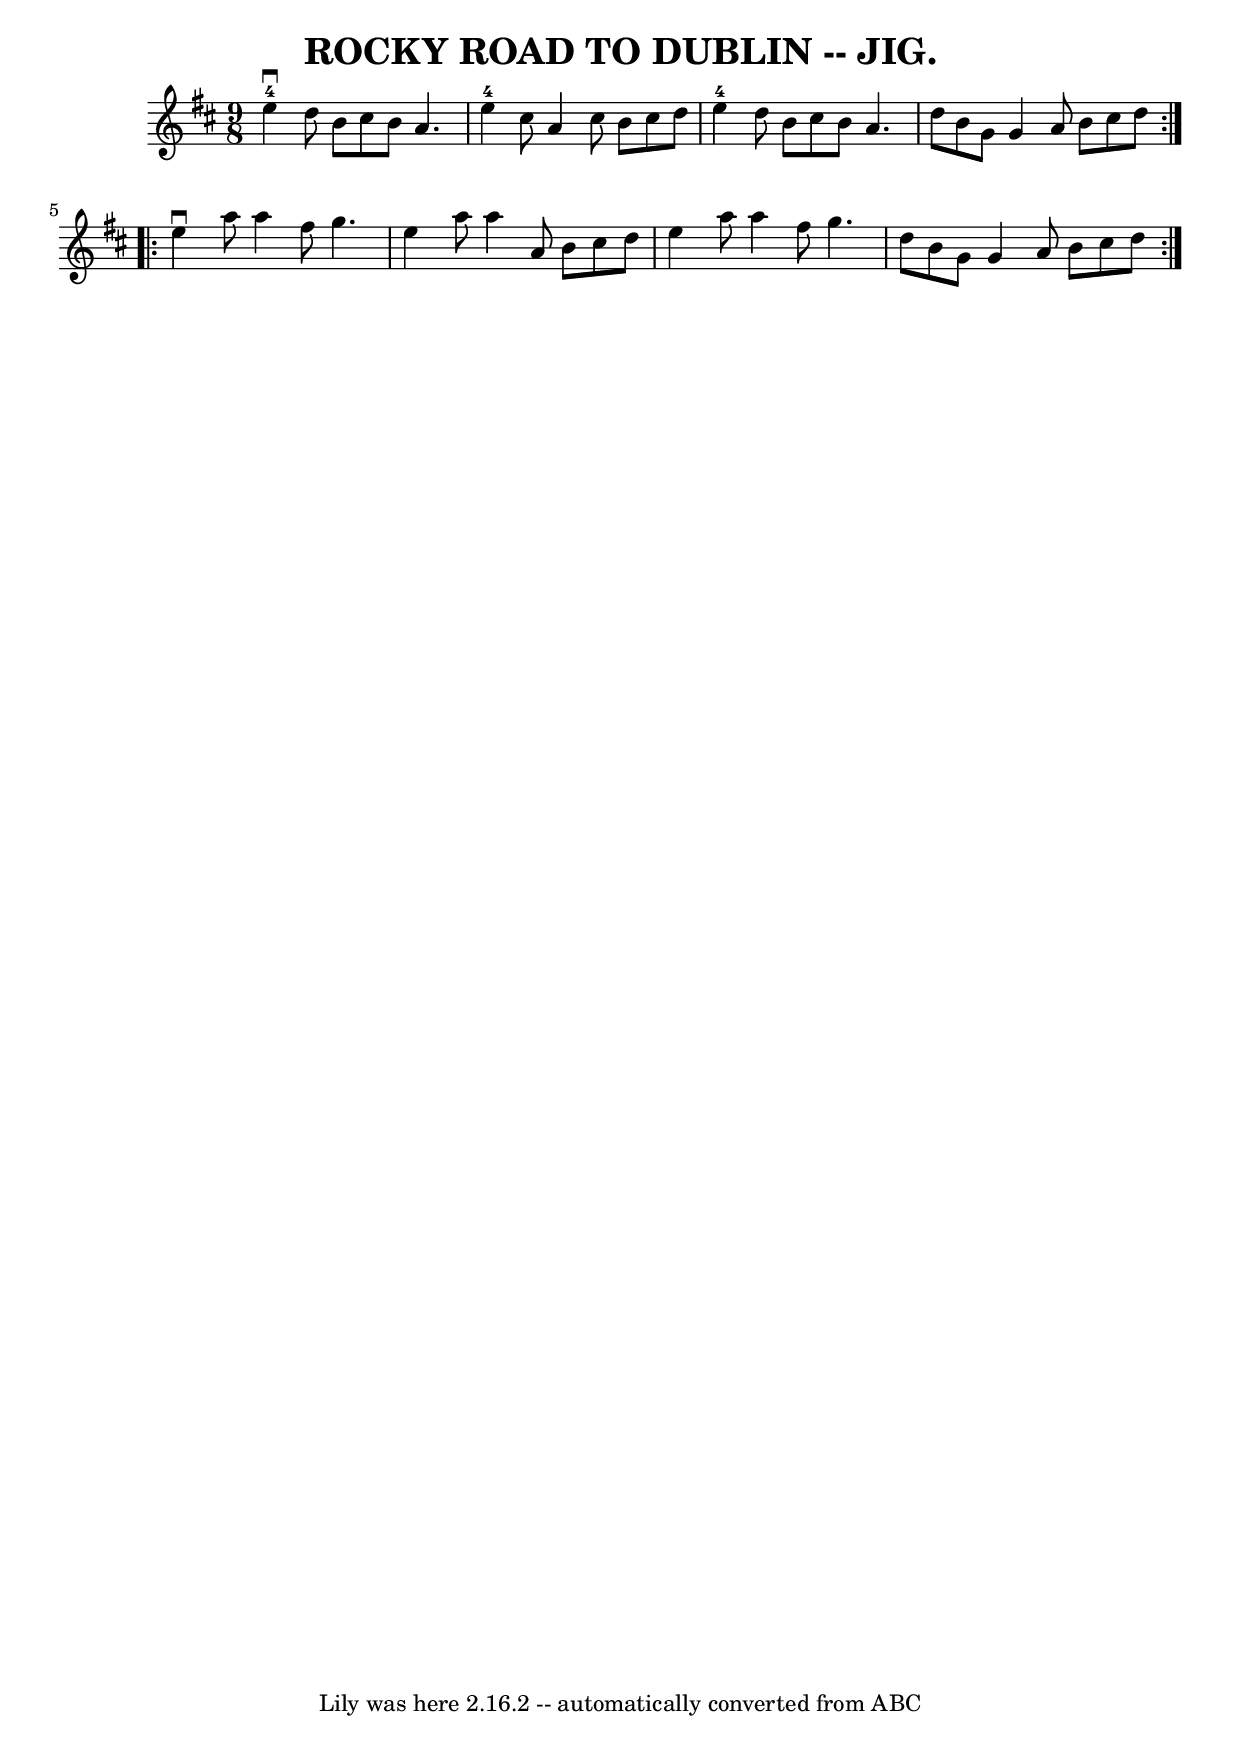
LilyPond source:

\version "2.16.2"
\include "Mammoth.ily"
\header {
  %% book = "Coles pg. 64.8"
  crossRefNumber = "28"
  footnotes = ""
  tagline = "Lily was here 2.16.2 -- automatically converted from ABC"
  title = "ROCKY ROAD TO DUBLIN -- JIG."

}
voicedefault =  {



  \repeat volta 2 {

    \time 9/8 
    \key e \dorian
    e''4-4^\downbow d''8 b'8 cis''8 b'8  
    a'4.  |
    e''4-4 cis''8 a'4 cis''8 b'8 cis''8 d''8  |
    e''4-4 d''8 b'8 cis''8 b'8 a'4.  |
    d''8   
    b'8 g'8 g'4 a'8 b'8 cis''8 d''8  
  }     
  \repeat volta 2 {
    
    e''4^\downbow a''8 a''4 fis''8 g''4.  |
    e''4 a''8    
    a''4 a'8 b'8 cis''8 d''8  |
    e''4 a''8 a''4 fis''8 
    g''4.  |
    d''8 b'8 g'8 g'4 a'8 b'8 cis''8 d''8  

  }   

}

\score{
  <<

    \context Staff="default"
    {
      \voicedefault 
      
    }

  >>
  \layout {
    
  }
  \midi {
  }

}
